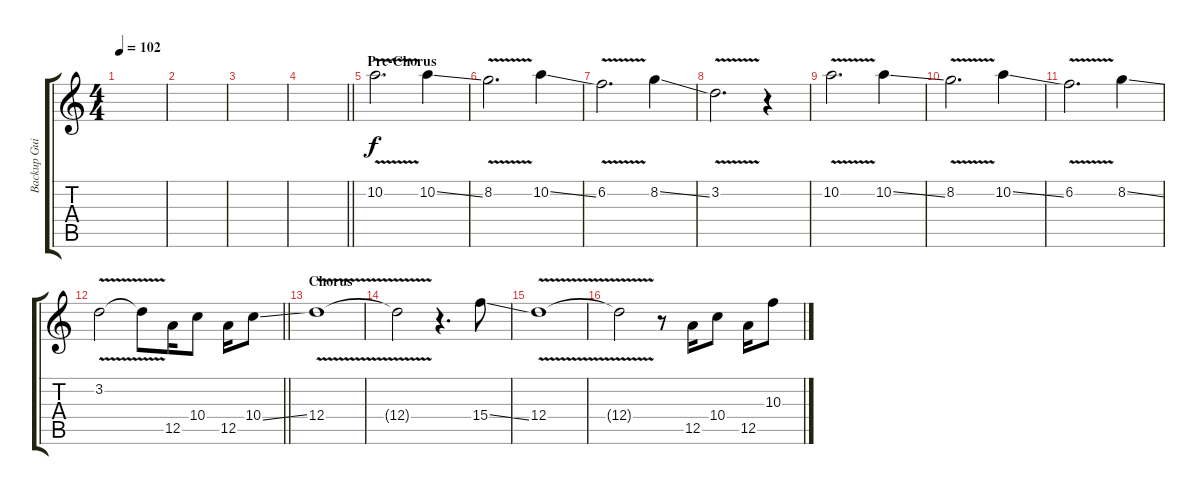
\track ("Backup Guitar" "Backup Gui") {instrument electricguitarjazz}
\staff {score tabs}
\tuning (E4 B3 G3 D3 A2 E2) {hide}
\ts (4 4)
\tempo 102
\clef g2
\ks c
|
|
|
\barLineRight lightlight
|
\section ("" "Pre-Chorus")
10.2{v}.2{d} 10.2{ss}.4 |
8.2{v}.2{d} 10.2{ss}.4 |
6.2{v}.2{d} 8.2{ss}.4 |
3.2{v}.2{d} r.4 |
10.2{v}.2{d} 10.2{ss}.4 |
8.2{v}.2{d} 10.2{ss}.4 |
6.2{v}.2{d} 8.2{ss}.4 |
\barLineRight lightlight
3.2{v}.2 3.2{t}.8 12.5.16 10.4.8 12.5.16 10.4{ss}.8 |
\section ("" "Chorus")
12.4{v}.1 |
12.4{t}.2 r.4{d} 15.4{ss}.8 |
12.4{v}.1 |
12.4{t}.2 r.8 12.5.16 10.4.8 12.5.16 10.3.8
